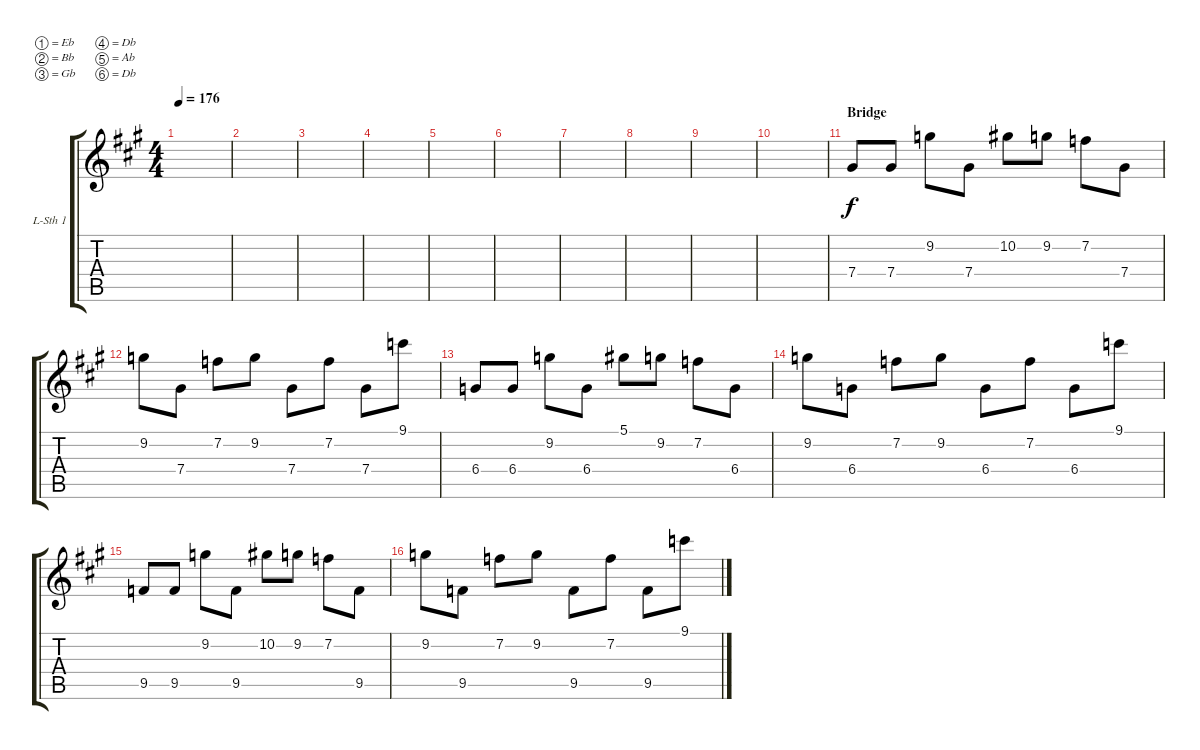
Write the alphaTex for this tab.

\defaultSystemsLayout 4
\bracketExtendMode groupsimilarinstruments
\firstSystemTrackNameOrientation horizontal
\otherSystemsTrackNameOrientation horizontal
\track ("Synthesizer 1" "L-Sth 1") {instrument electricguitarclean}
\staff {score tabs}
\tuning (Eb4 Bb3 Gb3 Db3 Ab2 Db2)
\ts (4 4)
\tempo 176
\clef g2
\ks a
|
|
|
|
|
|
|
|
|
|
\section ("" "Bridge")
7.4.8 7.4.8 9.2.8 7.4.8 10.2.8 9.2.8 7.2.8 7.4.8 |
9.2.8 7.4.8 7.2.8 9.2.8 7.4.8 7.2.8 7.4.8 9.1.8 |
6.4.8 6.4.8 9.2.8 6.4.8 5.1.8 9.2.8 7.2.8 6.4.8 |
9.2.8 6.4.8 7.2.8 9.2.8 6.4.8 7.2.8 6.4.8 9.1.8 |
9.5.8 9.5.8 9.2.8 9.5.8 10.2.8 9.2.8 7.2.8 9.5.8 |
9.2.8 9.5.8 7.2.8 9.2.8 9.5.8 7.2.8 9.5.8 9.1.8
